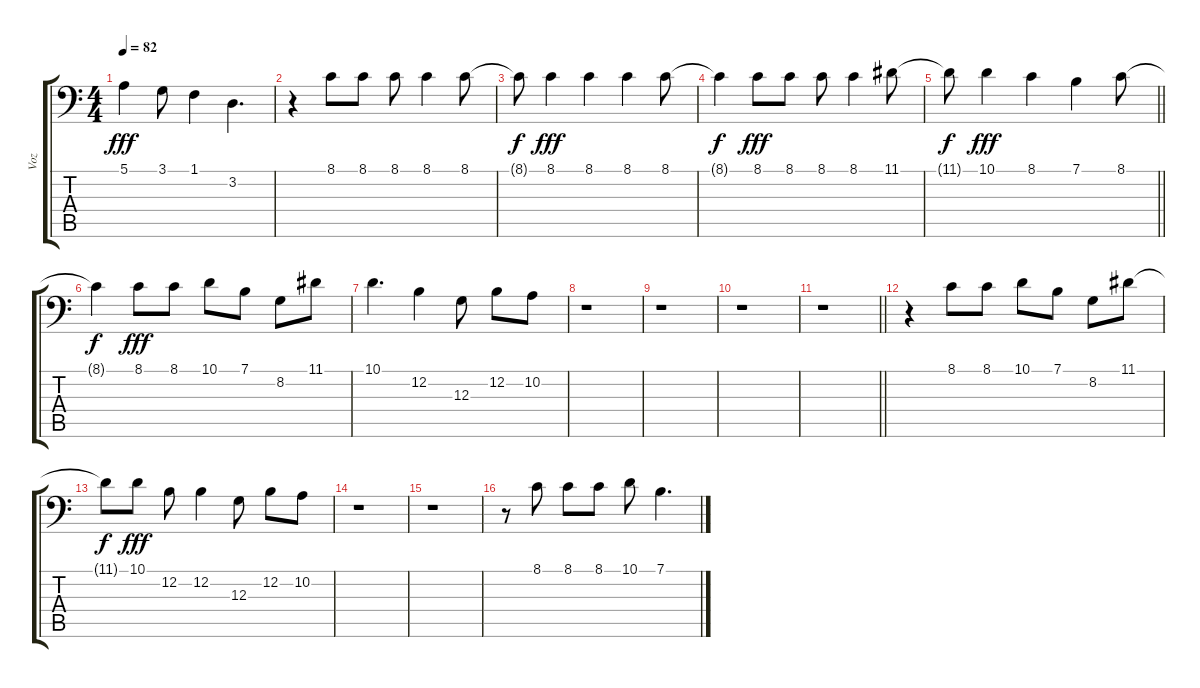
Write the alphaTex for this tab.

\track ("Voz" "Voz") {instrument tenorsax}
\staff {score tabs}
\tuning (E3 B2 G2 D2 A1 E1) {hide}
\ts (4 4)
\tempo 82
\clef f4
\ks c
5.1.4{dy fff} 3.1.8 1.1.4 3.2.4{d} |
r.4 8.1.8 8.1.8 8.1.8{volume 15} 8.1.4{volume 16} 8.1.8{volume 16} |
8.1{t}.8{dy f} 8.1.4{dy fff} 8.1.4 8.1.4 8.1.8 |
8.1{t}.4{dy f} 8.1.8{dy fff} 8.1.8 8.1.8 8.1.4 11.1.8 |
\barLineRight lightlight
11.1{t}.8{dy f} 10.1.4{dy fff} 8.1.4 7.1.4 8.1.8 |
8.1{t}.4{dy f} 8.1.8{dy fff} 8.1.8 10.1.8 7.1.8 8.2.8 11.1.8 |
10.1.4{d} 12.2.4 12.3.8 12.2.8 10.2.8 |
r.1 |
r.1 |
r.1 |
\barLineRight lightlight
r.1 |
r.4 8.1.8 8.1.8 10.1.8 7.1.8 8.2.8 11.1.8 |
11.1{t}.8{dy f} 10.1.8{dy fff} 12.2.8 12.2.4 12.3.8 12.2.8 10.2.8 |
r.1 |
r.1 |
r.8 8.1.8 8.1.8 8.1.8 10.1.8 7.1.4{d}
